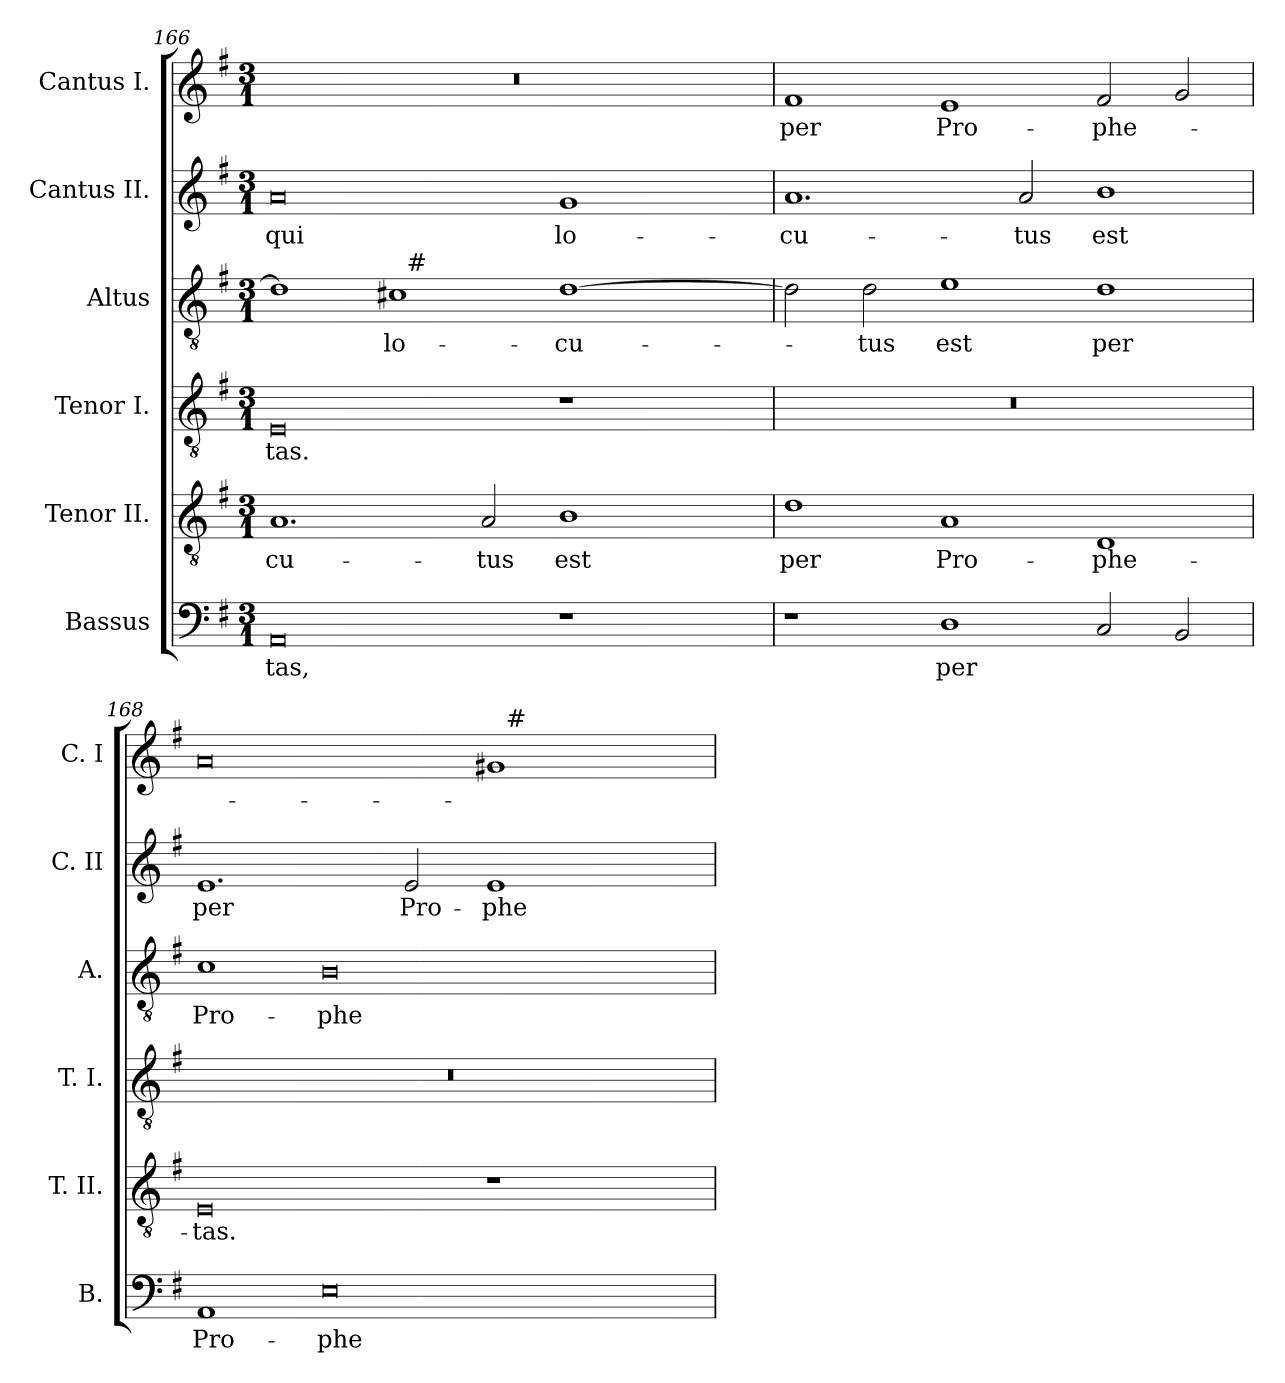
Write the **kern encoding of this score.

**kern	**text	**kern	**text	**kern	**text	**kern	**text	**kern	**text	**kern	**text
*part6	*part6	*part5	*part5	*part4	*part4	*part3	*part3	*part2	*part2	*part1	*part1
*staff6	*staff6	*staff5	*staff5	*staff4	*staff4	*staff3	*staff3	*staff2	*staff2	*staff1	*staff1
*I"Bassus	*	*I"Tenor II.	*	*I"Tenor I.	*	*I"Altus	*	*I"Cantus II.	*	*I"Cantus I.	*
*I'B.	*	*I'T. II.	*	*I'T. I.	*	*I'A.	*	*I'C. II	*	*I'C. I	*
*clefF4	*	*clefGv2	*	*clefGv2	*	*clefGv2	*	*clefG2	*	*clefG2	*
*	*	*ITrd7c12	*	*ITrd7c12	*	*ITrd7c12	*	*	*	*	*
*k[f#]	*	*k[f#]	*	*k[f#]	*	*k[f#]	*	*k[f#]	*	*k[f#]	*
*G:	*	*G:	*	*G:	*	*G:	*	*G:	*	*G:	*
*M3/1	*	*M3/1	*	*M3/1	*	*M3/1	*	*M3/1	*	*M3/1	*
=166	=166	=166	=166	=166	=166	=166	=166	=166	=166	=166	=166
!	!LO:LY:b:color=#000000	!	!	!	!	!	!	!	!	!	!
!	!	!	!LO:LY:b:color=#000000	!	!	!	!	!	!	!	!
!	!	!	!	!	!LO:LY:b:color=#000000	!	!	!	!	!	!
!	!	!	!	!	!	!	!	!	!LO:LY:b:color=#000000	!LO:N:vis=1	!
*	*	*	*	*	*	*^	*	*	*	*	*
0AAi	-tas,	1.AAi	-cu-	0EEi	-tas.	1Di]	1ryy	.	0ai	qui	0.r	.
!	!	!	!	!	!	!	!	!LO:LY:b:color=#000000	!	!	!	!
.	.	.	.	.	.	1C#i	32ryy	lo-	.	.	.	.
.	.	.	.	.	.	.	256ryy	.	.	.	.	.
!	!	!	!	!	!	!	!LO:TX:a:t=#	!	!	!	!	!
.	.	.	.	.	.	.	1ryy	.	.	.	.	.
!	!	!	!LO:LY:b:color=#000000	!	!	!	!	!	!	!	!	!
.	.	2AAi/	-tus	.	.	.	.	.	.	.	.	.
!	!	!	!LO:LY:b:color=#000000	!	!	!	!	!	!	!	!	!
!	!	!	!	!	!	!	!	!LO:LY:b:color=#000000	!	!	!	!
!	!	!	!	!	!	!	!	!	!	!LO:LY:b:color=#000000	!	!
1r	.	1BBi	est	1r	.	[1Di	.	-cu-	1gi	lo-	.	.
.	.	.	.	.	.	.	2ryy	.	.	.	.	.
.	.	.	.	.	.	.	4ryy	.	.	.	.	.
.	.	.	.	.	.	.	8ryy	.	.	.	.	.
.	.	.	.	.	.	.	16ryy	.	.	.	.	.
.	.	.	.	.	.	.	64..ryy	.	.	.	.	.
*	*	*	*	*	*	*v	*v	*	*	*	*	*
=167	=167	=167	=167	=167	=167	=167	=167	=167	=167	=167	=167
*	*	*	*	*	*	*^	*	*	*	*	*
!	!	!	!LO:LY:b:color=#000000	!LO:N:vis=1	!	!	!	!	!	!	!	!
*	*	*	*	*	*	*v	*v	*	*	*	*	*
*	*	*	*	*	*	*^	*	*	*	*	*
!	!	!	!	!	!	!	!	!	!	!LO:LY:b:color=#000000	!	!
*	*	*	*	*	*	*v	*v	*	*	*	*	*
*	*	*	*	*	*	*^	*	*	*	*	*
!	!	!	!	!	!	!	!	!	!	!	!	!LO:LY:b:color=#000000
*	*	*	*	*	*	*v	*v	*	*	*	*	*
1r	.	1Di	per	0.r	.	2Di\]	.	1.ai	-cu-	1f#i	per
!	!	!	!	!	!	!	!LO:LY:b:color=#000000	!	!	!	!
.	.	.	.	.	.	2Di\	-tus	.	.	.	.
!	!LO:LY:b:color=#000000	!	!	!	!	!	!	!	!	!	!
!	!	!	!LO:LY:b:color=#000000	!	!	!	!	!	!	!	!
!	!	!	!	!	!	!	!LO:LY:b:color=#000000	!	!	!	!
!	!	!	!	!	!	!	!	!	!	!	!LO:LY:b:color=#000000
1Di	per	1AAi	Pro-	.	.	1Ei	est	.	.	1ei	Pro-
!	!	!	!	!	!	!	!	!	!LO:LY:b:color=#000000	!	!
.	.	.	.	.	.	.	.	2ai/	-tus	.	.
!	!	!	!LO:LY:b:color=#000000	!	!	!	!	!	!	!	!
!	!	!	!	!	!	!	!LO:LY:b:color=#000000	!	!	!	!
!	!	!	!	!	!	!	!	!	!LO:LY:b:color=#000000	!	!
!	!	!	!	!	!	!	!	!	!	!	!LO:LY:b:color=#000000
2Ci/	.	1DDi	-phe-	.	.	1Di	per	1bi	est	2f#i/	-phe-
2BBi/	.	.	.	.	.	.	.	.	.	2gi/	.
=168	=168	=168	=168	=168	=168	=168	=168	=168	=168	=168	=168
!	!LO:LY:b:color=#000000	!	!	!	!	!	!	!	!	!	!
!	!	!	!LO:LY:b:color=#000000	!LO:N:vis=1	!	!	!	!	!	!	!
!	!	!	!	!	!	!	!LO:LY:b:color=#000000	!	!	!	!
!	!	!	!	!	!	!	!	!	!LO:LY:b:color=#000000	!	!
*	*	*	*	*	*	*	*	*	*	*^	*
1AAi	Pro-	0EEi	-tas.	0.r	.	1Ci	Pro-	1.ei	per	0ai	1ryy	.
!	!LO:LY:b:color=#000000	!	!	!	!	!	!	!	!	!	!	!
!	!	!	!	!	!	!	!LO:LY:b:color=#000000	!	!	!	!	!
0Ei	-phe-	.	.	.	.	0BBi	-phe-	.	.	.	1ryy	.
!	!	!	!	!	!	!	!	!	!LO:LY:b:color=#000000	!	!	!
.	.	.	.	.	.	.	.	2ei/	Pro-	.	.	.
!	!	!	!	!	!	!	!	!	!LO:LY:b:color=#000000	!	!	!
.	.	1r	.	.	.	.	.	1ei	-phe-	1g#i	32ryy	.
.	.	.	.	.	.	.	.	.	.	.	256ryy	.
!	!	!	!	!	!	!	!	!	!	!	!LO:TX:a:t=#	!
.	.	.	.	.	.	.	.	.	.	.	2ryy	.
.	.	.	.	.	.	.	.	.	.	.	4ryy	.
.	.	.	.	.	.	.	.	.	.	.	8ryy	.
.	.	.	.	.	.	.	.	.	.	.	16ryy	.
.	.	.	.	.	.	.	.	.	.	.	64..ryy	.
*	*	*	*	*	*	*	*	*	*	*v	*v	*
=	=	=	=	=	=	=	=	=	=	=	=
*-	*-	*-	*-	*-	*-	*-	*-	*-	*-	*-	*-
